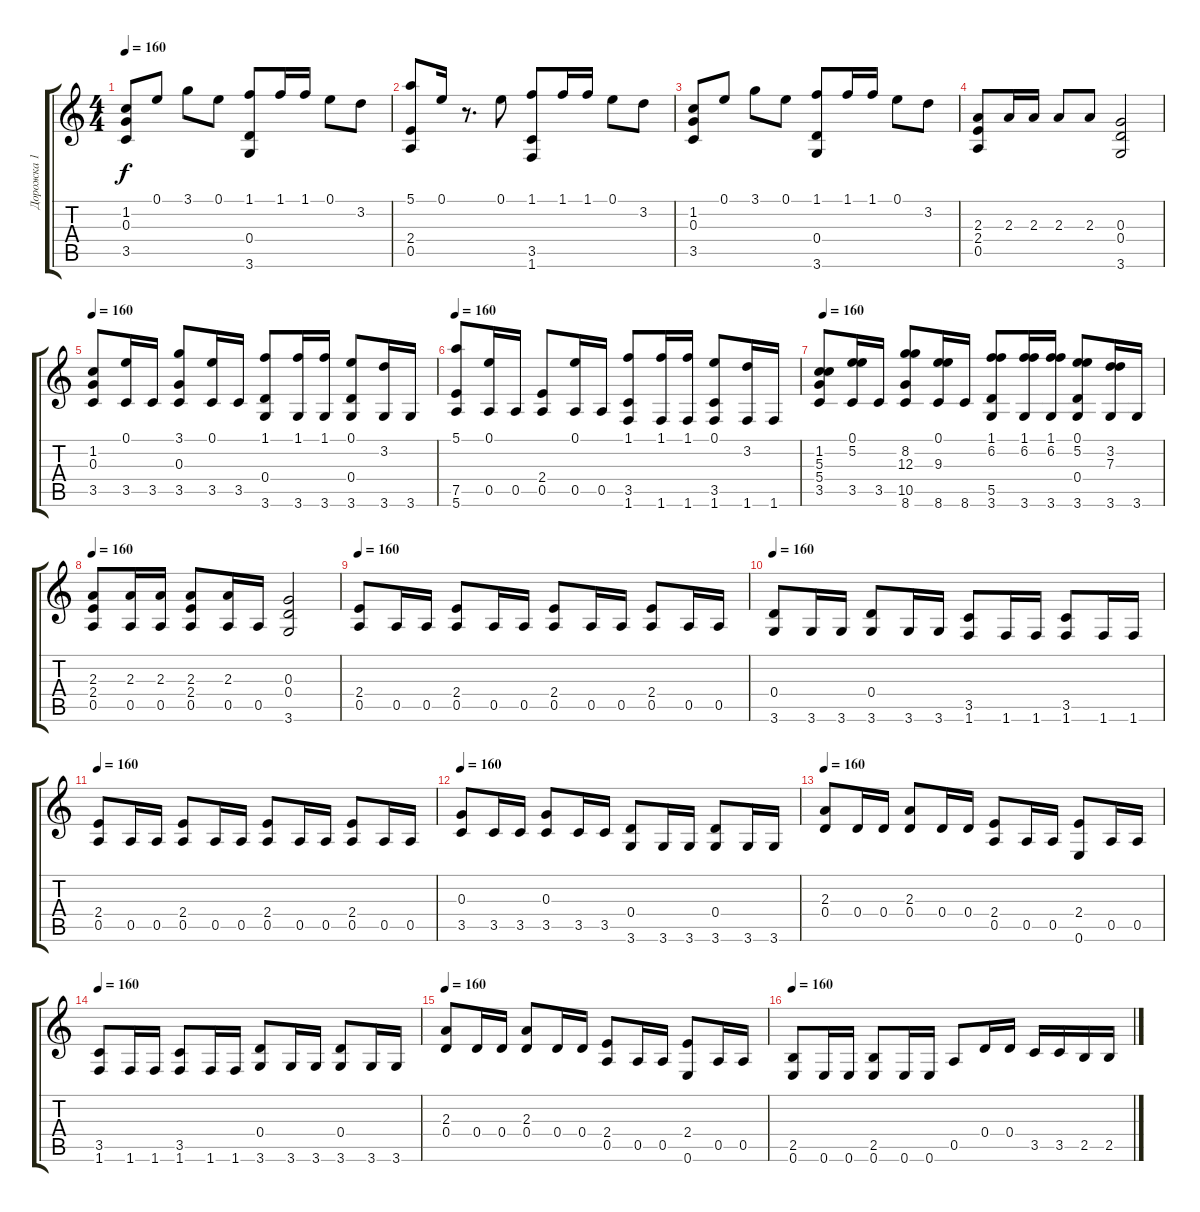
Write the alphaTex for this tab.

\track ("Дорожка 1" "Дорожка 1") {instrument distortionguitar}
\staff {score tabs}
\tuning (E4 B3 G3 D3 A2 E2) {hide}
\ts (4 4)
\tempo 160
\clef g2
\ks c
(1.2 0.3 3.5).8{dy f} 0.1.8 3.1.8 0.1.8 (1.1 0.4 3.6).8 1.1.16 1.1.16 0.1.8 3.2.8 |
(5.1 2.4 0.5).8 0.1.16 r.8{d} 0.1.8 (1.1 3.5 1.6).8 1.1.16 1.1.16 0.1.8 3.2.8 |
(1.2 0.3 3.5).8 0.1.8 3.1.8 0.1.8 (1.1 0.4 3.6).8 1.1.16 1.1.16 0.1.8 3.2.8 |
(2.3 2.4 0.5).8 2.3.16 2.3.16 2.3.8 2.3.8 (0.3 0.4 3.6).2 |
\tempo 160
(1.2 0.3 3.5).8 (0.1 3.5).16 3.5.16 (3.1 0.3 3.5).8 (0.1 3.5).16 3.5.16 (1.1 0.4 3.6).8 (1.1 3.6).16 (1.1 3.6).16 (0.1 0.4 3.6).8 (3.2 3.6).16 3.6.16 |
\tempo 160
(5.1 7.5 5.6).8 (0.1 0.5).16 0.5.16 (2.4 0.5).8 (0.1 0.5).16 0.5.16 (1.1 3.5 1.6).8 (1.1 1.6).16 (1.1 1.6).16 (0.1 3.5 1.6).8 (3.2 1.6).16 1.6.16 |
\tempo 160
(1.2 5.3 5.4 3.5).8 (0.1 5.2 3.5).16 3.5.16 (8.2 12.3 10.5 8.6).8 (0.1 9.3 8.6).16 8.6.16 (1.1 6.2 5.5 3.6).8 (1.1 6.2 3.6).16 (1.1 6.2 3.6).16 (0.1 5.2 0.4 3.6).8 (3.2 7.3 3.6).16 3.6.16 |
\tempo 160
(2.3 2.4 0.5).8 (2.3 0.5).16 (2.3 0.5).16 (2.3 2.4 0.5).8 (2.3 0.5).16 0.5.16 (0.3 0.4 3.6).2 |
\tempo 160
(2.4 0.5).8 0.5.16 0.5.16 (2.4 0.5).8 0.5.16 0.5.16 (2.4 0.5).8 0.5.16 0.5.16 (2.4 0.5).8 0.5.16 0.5.16 |
\tempo 160
(0.4 3.6).8 3.6.16 3.6.16 (0.4 3.6).8 3.6.16 3.6.16 (3.5 1.6).8 1.6.16 1.6.16 (3.5 1.6).8 1.6.16 1.6.16 |
\tempo 160
(2.4 0.5).8 0.5.16 0.5.16 (2.4 0.5).8 0.5.16 0.5.16 (2.4 0.5).8 0.5.16 0.5.16 (2.4 0.5).8 0.5.16 0.5.16 |
\tempo 160
(0.3 3.5).8 3.5.16 3.5.16 (0.3 3.5).8 3.5.16 3.5.16 (0.4 3.6).8 3.6.16 3.6.16 (0.4 3.6).8 3.6.16 3.6.16 |
\tempo 160
(2.3 0.4).8 0.4.16 0.4.16 (2.3 0.4).8 0.4.16 0.4.16 (2.4 0.5).8 0.5.16 0.5.16 (2.4 0.6).8 0.5.16 0.5.16 |
\tempo 160
(3.5 1.6).8 1.6.16 1.6.16 (3.5 1.6).8 1.6.16 1.6.16 (0.4 3.6).8 3.6.16 3.6.16 (0.4 3.6).8 3.6.16 3.6.16 |
\tempo 160
(2.3 0.4).8 0.4.16 0.4.16 (2.3 0.4).8 0.4.16 0.4.16 (2.4 0.5).8 0.5.16 0.5.16 (2.4 0.6).8 0.5.16 0.5.16 |
\tempo 160
(2.5 0.6).8 0.6.16 0.6.16 (2.5 0.6).8 0.6.16 0.6.16 0.5.8 0.4.16 0.4.16 3.5.16 3.5.16 2.5.16 2.5.16
